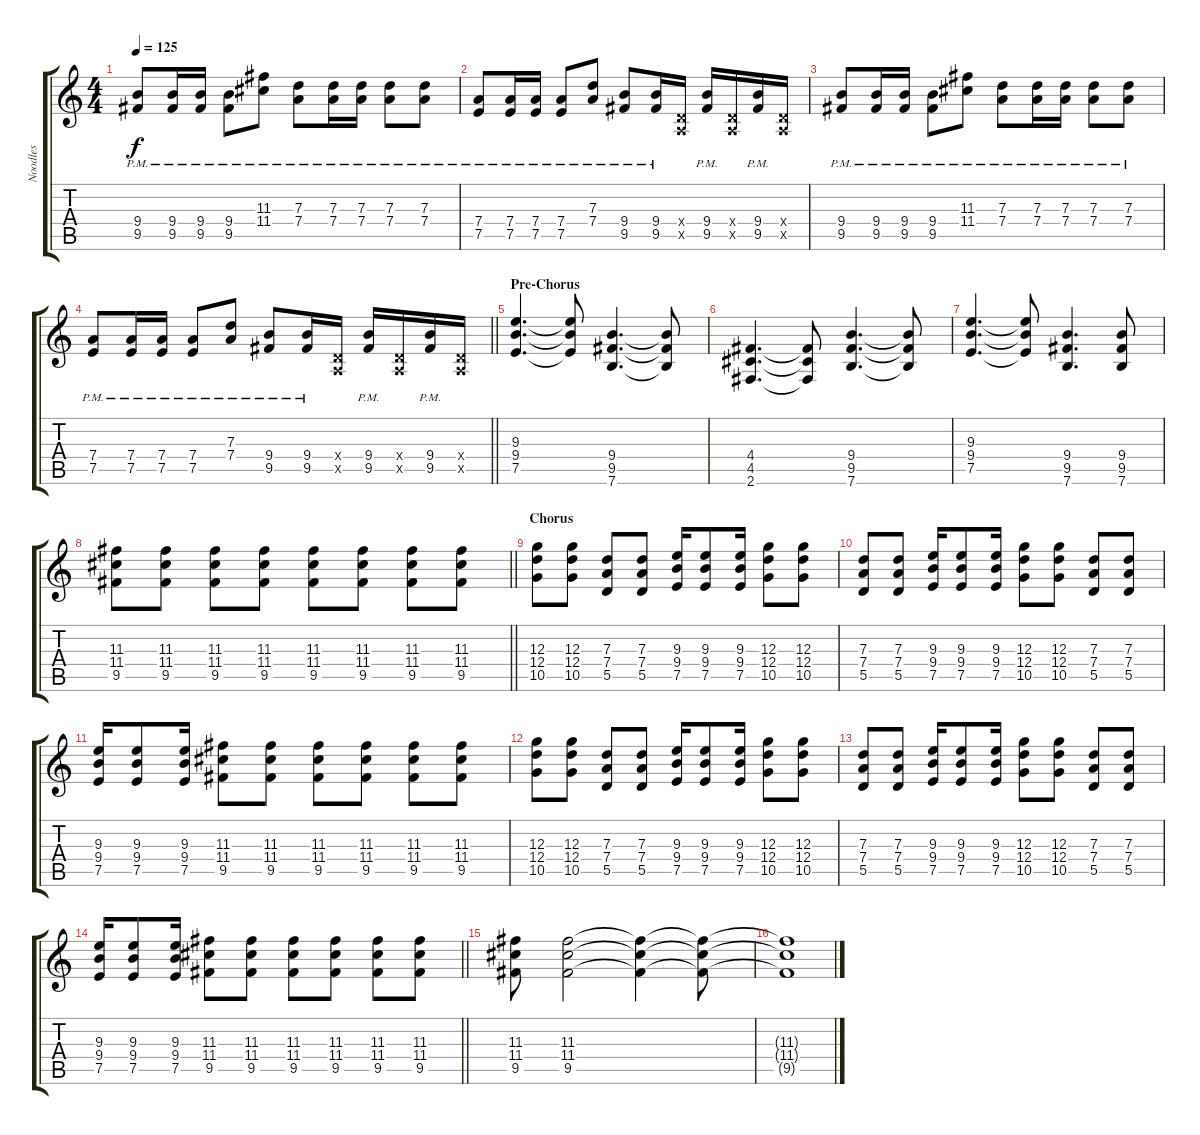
\track ("Noodles" "Noodles") {instrument overdrivenguitar}
\staff {score tabs}
\tuning (E4 B3 G3 D3 A2 E2) {hide}
\ts (4 4)
\tempo 125
\clef g2
\ks c
(9.4{pm} 9.5{pm}).8{dy f} (9.4{pm} 9.5{pm}).16 (9.4{pm} 9.5{pm}).16 (9.4{pm} 9.5{pm}).8 (11.3{pm} 11.4{pm}).8 (7.3{pm} 7.4{pm}).8 (7.3{pm} 7.4{pm}).16 (7.3{pm} 7.4{pm}).16 (7.3{pm} 7.4{pm}).8 (7.3{pm} 7.4{pm}).8 |
(7.4{pm} 7.5{pm}).8 (7.4{pm} 7.5{pm}).16 (7.4{pm} 7.5{pm}).16 (7.4{pm} 7.5{pm}).8 (7.3{pm} 7.4{pm}).8 (9.4{pm} 9.5{pm}).8 (9.4{pm} 9.5{pm}).16 (0.4{x} 0.5{x}).16 (9.4{pm} 9.5{pm}).16 (0.4{x} 0.5{x}).16 (9.4{pm} 9.5{pm}).16 (0.4{x} 0.5{x}).16 |
(9.4{pm} 9.5{pm}).8 (9.4{pm} 9.5{pm}).16 (9.4{pm} 9.5{pm}).16 (9.4{pm} 9.5{pm}).8 (11.3{pm} 11.4{pm}).8 (7.3{pm} 7.4{pm}).8 (7.3{pm} 7.4{pm}).16 (7.3{pm} 7.4{pm}).16 (7.3{pm} 7.4{pm}).8 (7.3{pm} 7.4{pm}).8 |
\barLineRight lightlight
(7.4{pm} 7.5{pm}).8 (7.4{pm} 7.5{pm}).16 (7.4{pm} 7.5{pm}).16 (7.4{pm} 7.5{pm}).8 (7.3{pm} 7.4{pm}).8 (9.4{pm} 9.5{pm}).8 (9.4{pm} 9.5{pm}).16 (0.4{x} 0.5{x}).16 (9.4{pm} 9.5{pm}).16 (0.4{x} 0.5{x}).16 (9.4{pm} 9.5{pm}).16 (0.4{x} 0.5{x}).16 |
\section ("" "Pre-Chorus")
(9.3 9.4 7.5).4{d} (9.3{t} 9.4{t} 7.5{t}).8 (9.4 9.5 7.6).4{d} (9.4{t} 9.5{t} 7.6{t}).8 |
(4.4 4.5 2.6).4{d} (4.4{t} 4.5{t} 2.6{t}).8 (9.4 9.5 7.6).4{d} (9.4{t} 9.5{t} 7.6{t}).8 |
(9.3 9.4 7.5).4{d} (9.3{t} 9.4{t} 7.5{t}).8 (9.4 9.5 7.6).4{d} (9.4 9.5 7.6).8 |
\barLineRight lightlight
(11.3 11.4 9.5).8 (11.3 11.4 9.5).8 (11.3 11.4 9.5).8 (11.3 11.4 9.5).8 (11.3 11.4 9.5).8 (11.3 11.4 9.5).8 (11.3 11.4 9.5).8 (11.3 11.4 9.5).8 |
\section ("" "Chorus")
(12.3 12.4 10.5).8 (12.3 12.4 10.5).8 (7.3 7.4 5.5).8 (7.3 7.4 5.5).8 (9.3 9.4 7.5).16 (9.3 9.4 7.5).8 (9.3 9.4 7.5).16 (12.3 12.4 10.5).8 (12.3 12.4 10.5).8 |
(7.3 7.4 5.5).8 (7.3 7.4 5.5).8 (9.3 9.4 7.5).16 (9.3 9.4 7.5).8 (9.3 9.4 7.5).16 (12.3 12.4 10.5).8 (12.3 12.4 10.5).8 (7.3 7.4 5.5).8 (7.3 7.4 5.5).8 |
(9.3 9.4 7.5).16 (9.3 9.4 7.5).8 (9.3 9.4 7.5).16 (11.3 11.4 9.5).8 (11.3 11.4 9.5).8 (11.3 11.4 9.5).8 (11.3 11.4 9.5).8 (11.3 11.4 9.5).8 (11.3 11.4 9.5).8 |
(12.3 12.4 10.5).8 (12.3 12.4 10.5).8 (7.3 7.4 5.5).8 (7.3 7.4 5.5).8 (9.3 9.4 7.5).16 (9.3 9.4 7.5).8 (9.3 9.4 7.5).16 (12.3 12.4 10.5).8 (12.3 12.4 10.5).8 |
(7.3 7.4 5.5).8 (7.3 7.4 5.5).8 (9.3 9.4 7.5).16 (9.3 9.4 7.5).8 (9.3 9.4 7.5).16 (12.3 12.4 10.5).8 (12.3 12.4 10.5).8 (7.3 7.4 5.5).8 (7.3 7.4 5.5).8 |
\barLineRight lightlight
(9.3 9.4 7.5).16 (9.3 9.4 7.5).8 (9.3 9.4 7.5).16 (11.3 11.4 9.5).8 (11.3 11.4 9.5).8 (11.3 11.4 9.5).8 (11.3 11.4 9.5).8 (11.3 11.4 9.5).8 (11.3 11.4 9.5).8 |
(11.3 11.4 9.5).8 (11.3 11.4 9.5).2 (11.3{t} 11.4{t} 9.5{t}).4 (11.3{t} 11.4{t} 9.5{t}).8 |
(11.3{t} 11.4{t} 9.5{t}).1
